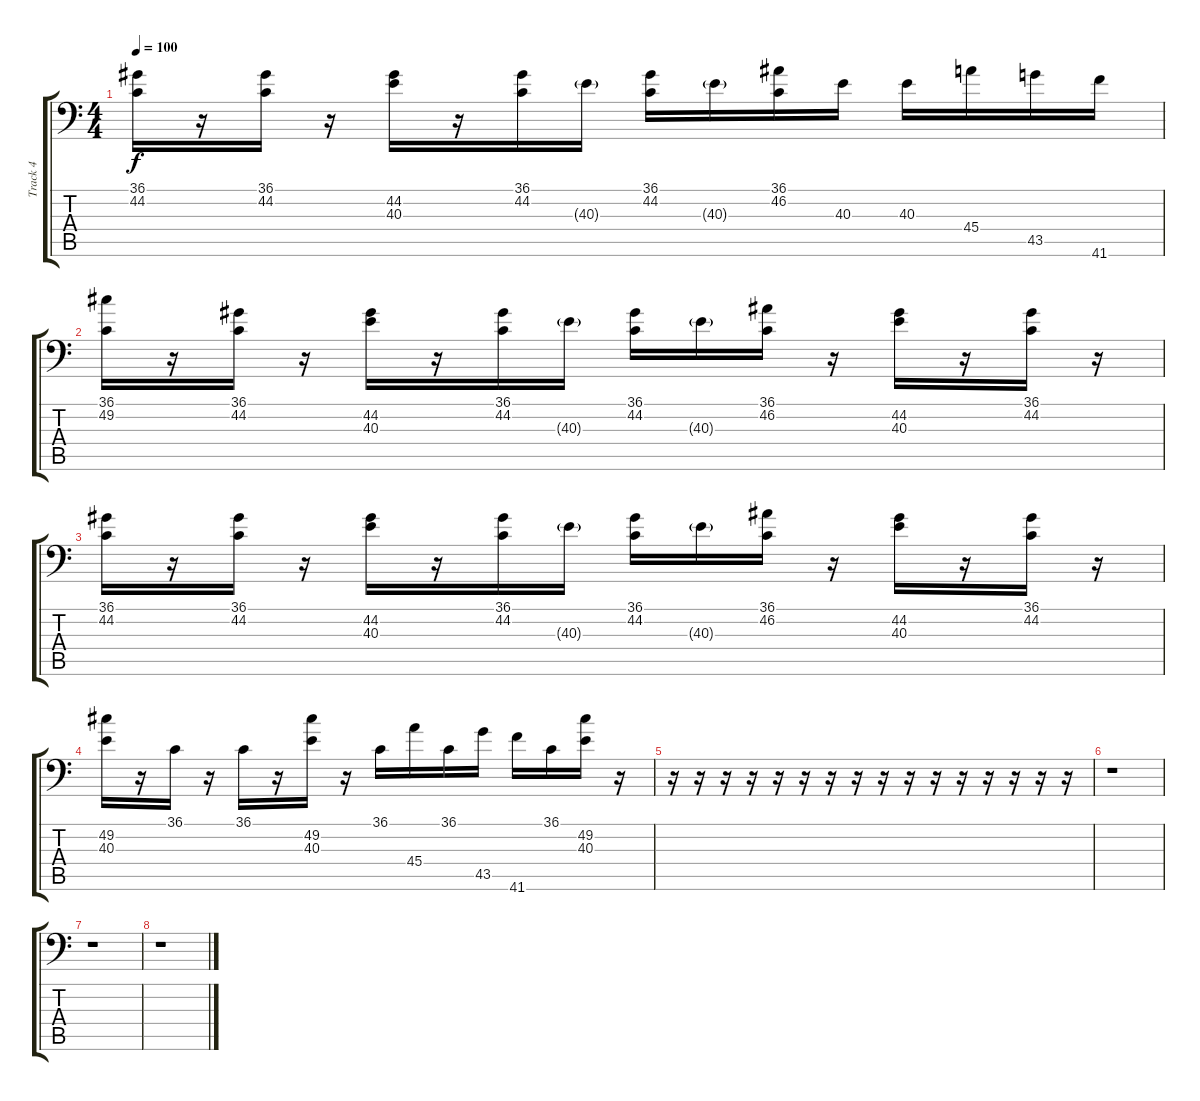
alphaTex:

\track ("Track 4" "Track 4") {instrument acousticgrandpiano}
\staff {score tabs}
\tuning (C-1 C-1 C-1 C-1 C-1 C-1) {hide}
\ts (4 4)
\tempo 100
\clef f4
\ks c
(36.1 44.2).16{dy f} r.16 (36.1 44.2).16 r.16 (44.2 40.3).16 r.16 (36.1 44.2).16 40.3{g}.16 (36.1 44.2).16 40.3{g}.16 (36.1 46.2).16 40.3.16 40.3.16 45.4.16 43.5.16 41.6.16 |
(36.1 49.2).16 r.16 (36.1 44.2).16 r.16 (44.2 40.3).16 r.16 (36.1 44.2).16 40.3{g}.16 (36.1 44.2).16 40.3{g}.16 (36.1 46.2).16 r.16 (44.2 40.3).16 r.16 (36.1 44.2).16 r.16 |
(36.1 44.2).16 r.16 (36.1 44.2).16 r.16 (44.2 40.3).16 r.16 (36.1 44.2).16 40.3{g}.16 (36.1 44.2).16 40.3{g}.16 (36.1 46.2).16 r.16 (44.2 40.3).16 r.16 (36.1 44.2).16 r.16 |
(49.2 40.3).16 r.16 36.1.16 r.16 36.1.16 r.16 (49.2 40.3).16 r.16 36.1.16 45.4.16 36.1.16 43.5.16 41.6.16 36.1.16 (49.2 40.3).16 r.16 |
r.16 r.16 r.16 r.16 r.16 r.16 r.16 r.16 r.16 r.16 r.16 r.16 r.16 r.16 r.16 r.16 |
r.1 |
r.1 |
r.1
